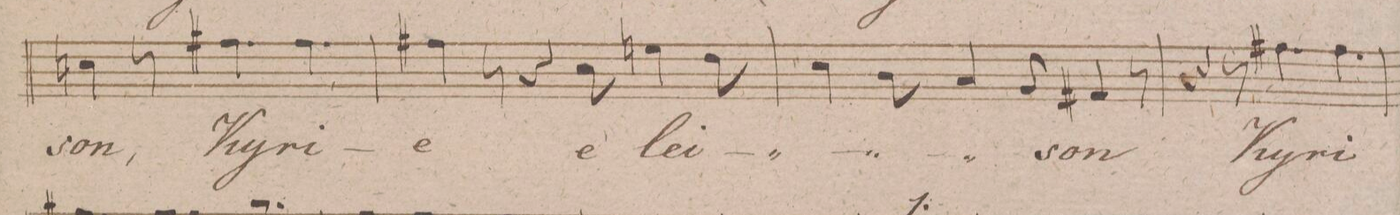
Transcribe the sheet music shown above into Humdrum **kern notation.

**kern	**dynam	**text
*I"Alto.	*	*
*clefC3	*	*
*k[f#]	*	*
*M9/8	*	*
4dn\	.	-son,
8r	.	.
4.g#X\	.	Ky-
4.g#\	.	-ri-
=81	=81	=81
4g#X\	.	-e
8r	.	.
4r	.	.
8d\	.	e-
4fn\	.	-lei-
8e\	.	.
=82	=82	=82
4d\	.	.
8c\	.	.
4B/	.	.
8A/	.	.
4G#X/	.	-son
8r	.	.
=83	=83	=83
4r	.	.
8r	.	.
4.g#X\	.	Ky-
4.g#\	.	-ri-
=84	=84	=84
*-	*-	*-
